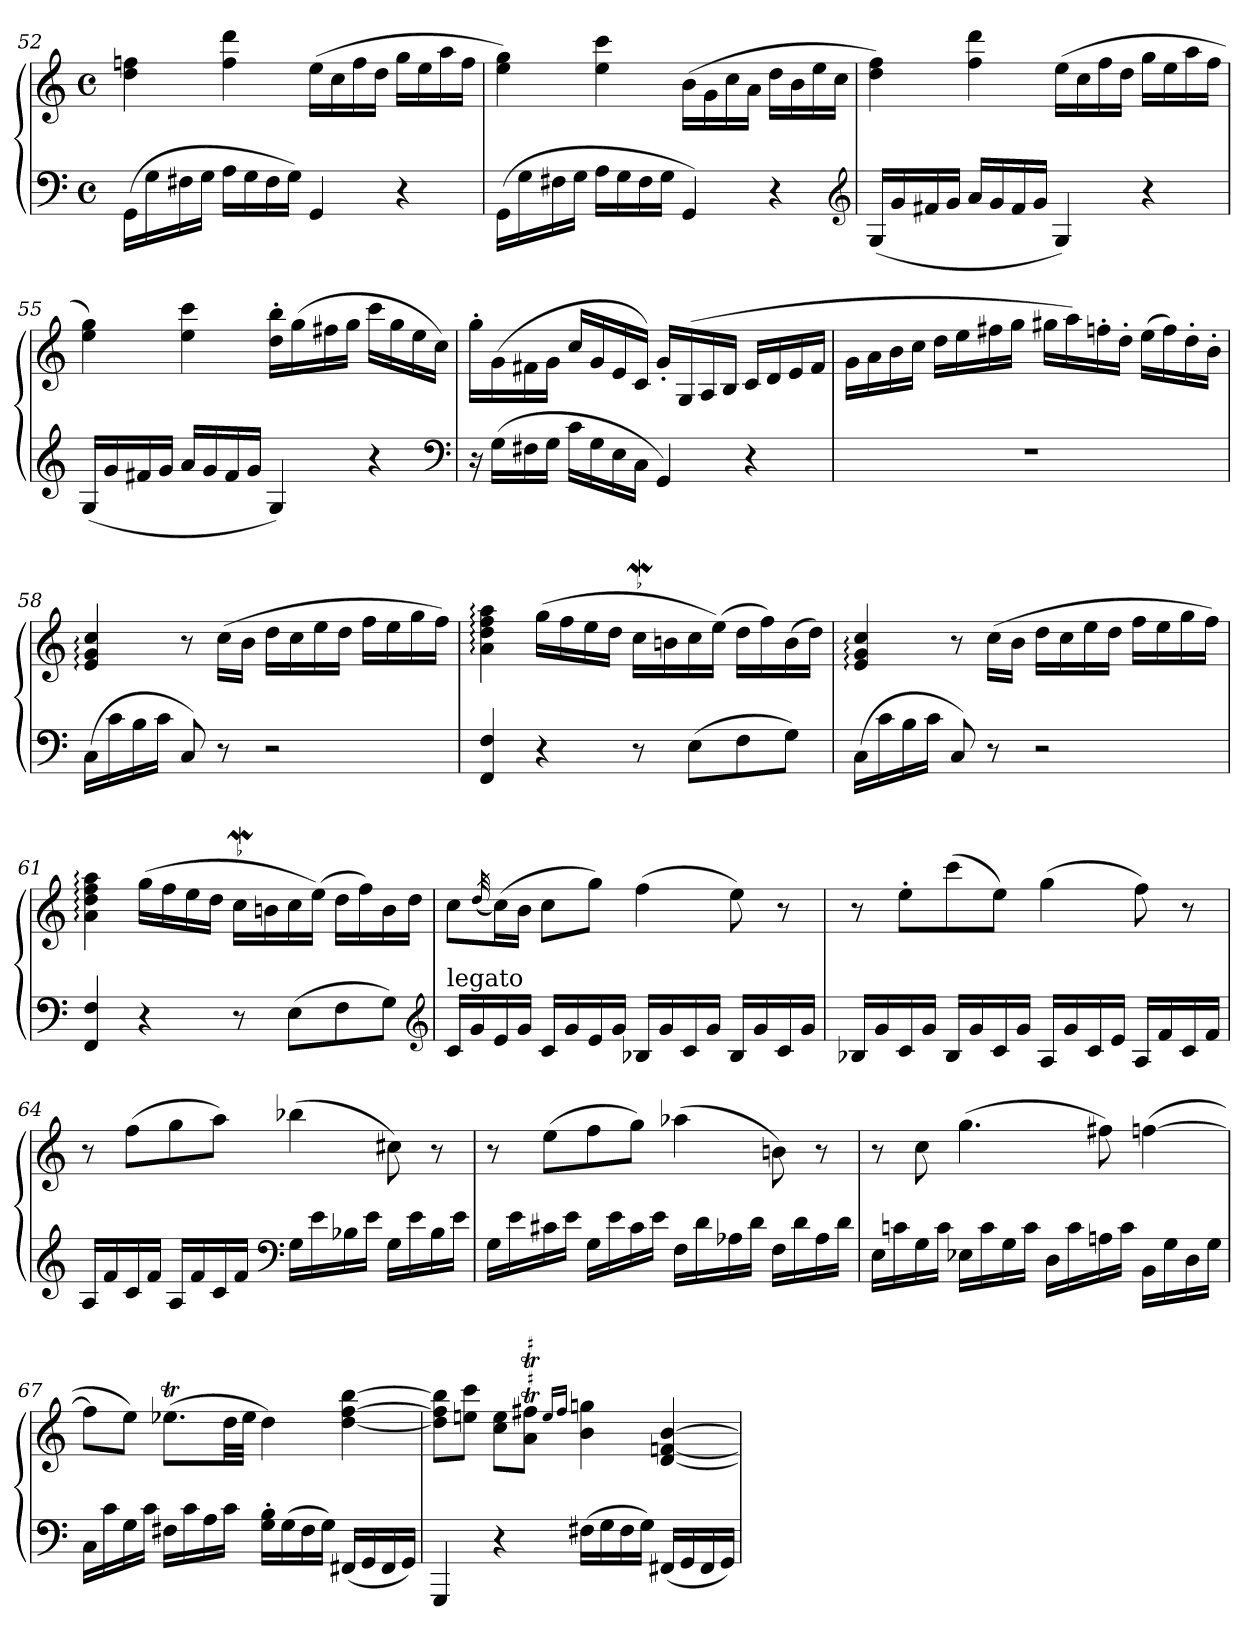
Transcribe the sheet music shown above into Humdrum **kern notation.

**kern	**kern
*part1	*part1
*staff2	*staff1
*clefF4	*clefG2
*k[]	*k[]
*C:	*C:
*M4/4	*M4/4
*met(c)	*met(c)
=52	=52
(16GG\LL	4dd\ 4ffn\
16G\	.
16F#X\	.
16G\JJ	.
16A\LL	4ff\ 4ddd\
16G\	.
16F#\	.
16G\JJ)	.
4GG/	(16ee\LL
.	16cc\
.	16ff\
.	16dd\JJ
4r	16gg\LL
.	16ee\
.	16aa\
.	16ff\JJ
=53	=53
(16GG\LL	4ee\ 4gg\)
16G\	.
16F#X\	.
16G\JJ	.
16A\LL	4ee\ 4ccc\
16G\	.
16F#\	.
16G\JJ	.
4GG/)	(16b\LL
.	16g\
.	16cc\
.	16a\JJ
4r	16dd\LL
.	16b\
.	16ee\
.	16cc\JJ
*clefG2	*
=54	=54
(16G/LL	4dd\ 4ff\)
16g/	.
16f#X/	.
16g/JJ	.
16a/LL	4ff\ 4ddd\
16g/	.
16f#/	.
16g/JJ	.
4G/)	(16ee\LL
.	16cc\
.	16ff\
.	16dd\JJ
4r	16gg\LL
.	16ee\
.	16aa\
.	16ff\JJ
=55	=55
(16G/LL	4ee\ 4gg\)
16g/	.
16f#X/	.
16g/JJ	.
16a/LL	4ee\ 4ccc\
16g/	.
16f#/	.
16g/JJ	.
4G/)	16dd'\ 16bb'\LL
.	(16gg\
.	16ff#X\
.	16gg\JJ
4r	16ccc\LL
.	16gg\
.	16ee\
.	16cc\JJ)
*clefF4	*
=56	=56
16r	16gg'\LL
(16G\LL	(16g\
16F#X\	16f#X\
16G\JJ	16g\JJ
16c\LL	16cc/LL
16G\	16g/
16E\	16e/
16C\JJ	16c/JJ)
4GG/)	16g'/LL
.	(16G/
.	16A/
.	16B/JJ
4r	16c/LL
.	16d/
.	16e/
.	16f#/JJ
=57	=57
1r	16g\LL
.	16a\
.	16b\
.	16cc\JJ
.	16dd\LL
.	16ee\
.	16ff#X\
.	16gg\JJ
.	16gg#X\LL
.	16aa\)
.	16ffn'\
.	16dd'\JJ
.	(16ee\LL
.	16ff\)
.	16dd'\
.	16b'\JJ
=58	=58
(16C\LL	4e:/ 4g:/ 4cc:/
16c\	.
16B\	.
16c\JJ	.
8C/)	8r
8r	(16cc\LL
.	16b\JJ
2r	16dd\LL
.	16cc\
.	16ee\
.	16dd\JJ
.	16ff\LL
.	16ee\
.	16gg\
.	16ff\JJ)
=59	=59
4FF/ 4F/	4a:\ 4dd:\ 4ff:\ 4aa:\
4r	(16gg\LL
.	16ff\
.	16ee\
.	16dd\JJ
!	!LO:MOR:acc=-
8r	16ccW\LL
.	16bn\
(8E\L	16cc\
.	(16ee\JJ)
8F\	16dd\LL
.	16ff\)
8G\J)	(16b\
.	16dd\JJ)
=60	=60
(16C\LL	4e:/ 4g:/ 4cc:/
16c\	.
16B\	.
16c\JJ	.
8C/)	8r
8r	(16cc\LL
.	16b\JJ
2r	16dd\LL
.	16cc\
.	16ee\
.	16dd\JJ
.	16ff\LL
.	16ee\
.	16gg\
.	16ff\JJ)
=61	=61
4FF/ 4F/	4a:\ 4dd:\ 4ff:\ 4aa:\
4r	(16gg\LL
.	16ff\
.	16ee\
.	16dd\JJ
!	!LO:MOR:acc=-
8r	16ccW\LL
.	16bn\
(8E\L	16cc\
.	(16ee\JJ)
8F\	16dd\LL
.	16ff\)
8G\J)	16b\
.	16dd\JJ
*clefG2	*
=62	=62
!LO:TX:a:t=legato	!
16c/LL	8cc\L
16g/	.
.	(32qdd/
16e/	(16cc\L)
16g/JJ	16b\JJ
16c/LL	8cc\L
16g/	.
16e/	8gg\J)
16g/JJ	.
16B-X/LL	(4ff\
16g/	.
16c/	.
16g/JJ	.
16B-/LL	8ee\)
16g/	.
16c/	8r
16g/JJ	.
=63	=63
16B-X/LL	8r
16g/	.
16c/	8ee'\L
16g/JJ	.
16B-/LL	(8ccc\
16g/	.
16c/	8ee\J)
16g/JJ	.
16A/LL	(4gg\
16g/	.
16c/	.
16e/JJ	.
16A/LL	8ff\)
16f/	.
16c/	8r
16f/JJ	.
=64	=64
16A/LL	8r
16f/	.
16c/	(8ff\L
16f/JJ	.
16A/LL	8gg\
16f/	.
16c/	8aa\J)
16f/JJ	.
*clefF4	*
16G\LL	(4bb-X\
16e\	.
16B-X\	.
16e\JJ	.
16G\LL	8cc#X\)
16e\	.
16B-\	8r
16e\JJ	.
=65	=65
16G\LL	8r
16e\	.
16c#X\	(8ee\L
16e\JJ	.
16G\LL	8ff\
16e\	.
16c#\	8gg\J)
16e\JJ	.
16F\LL	(4aa-X\
16d\	.
16A-X\	.
16d\JJ	.
16F\LL	8bn\)
16d\	.
16A-\	8r
16d\JJ	.
=66	=66
16E\LL	8r
16cn\	.
16G\	8cc\
16c\JJ	.
16E-X\LL	(4.gg\
16c\	.
16G\	.
16c\JJ	.
16D\LL	.
16c\	.
16An\	8ff#X\)
16c\JJ	.
16BB\LL	([4ffn\
16G\	.
16D\	.
16G\JJ	.
=67	=67
16C\LL	8ff\L]
16c\	.
16G\	8ee\J)
16c\JJ	.
16F#X\LL	(8.ee-XT\L
16c\	.
16A\	.
16c\JJ	32dd\LL
.	32ee-\JJJ
16G'\ 16B'\LL	4dd\)
(16G\	.
16F#\	.
16G\JJ)	.
(16FF#X/LL	[4dd\ [4ff\ [4bb\
16GG/	.
16FF#/	.
16GG/JJ)	.
=68	=68
4GGG/	8dd]\ 8ff]\ 8bb]\L
.	8een\ 8ccc\J
4r	8cc\ 8ee\L
!	!LO:TR:acc=#
.	8aT\ 8ff#XT\J
.	16qee/LL
.	16qff#/JJ
(16F#X\LL	4b\ 4ggn\
16G\	.
16F#\	.
16G\JJ)	.
(16FF#X/LL	[4d/ [4fn/ [4b/
16GG/	.
16FF#/	.
16GG/JJ)	.
=	=
*-	*-
